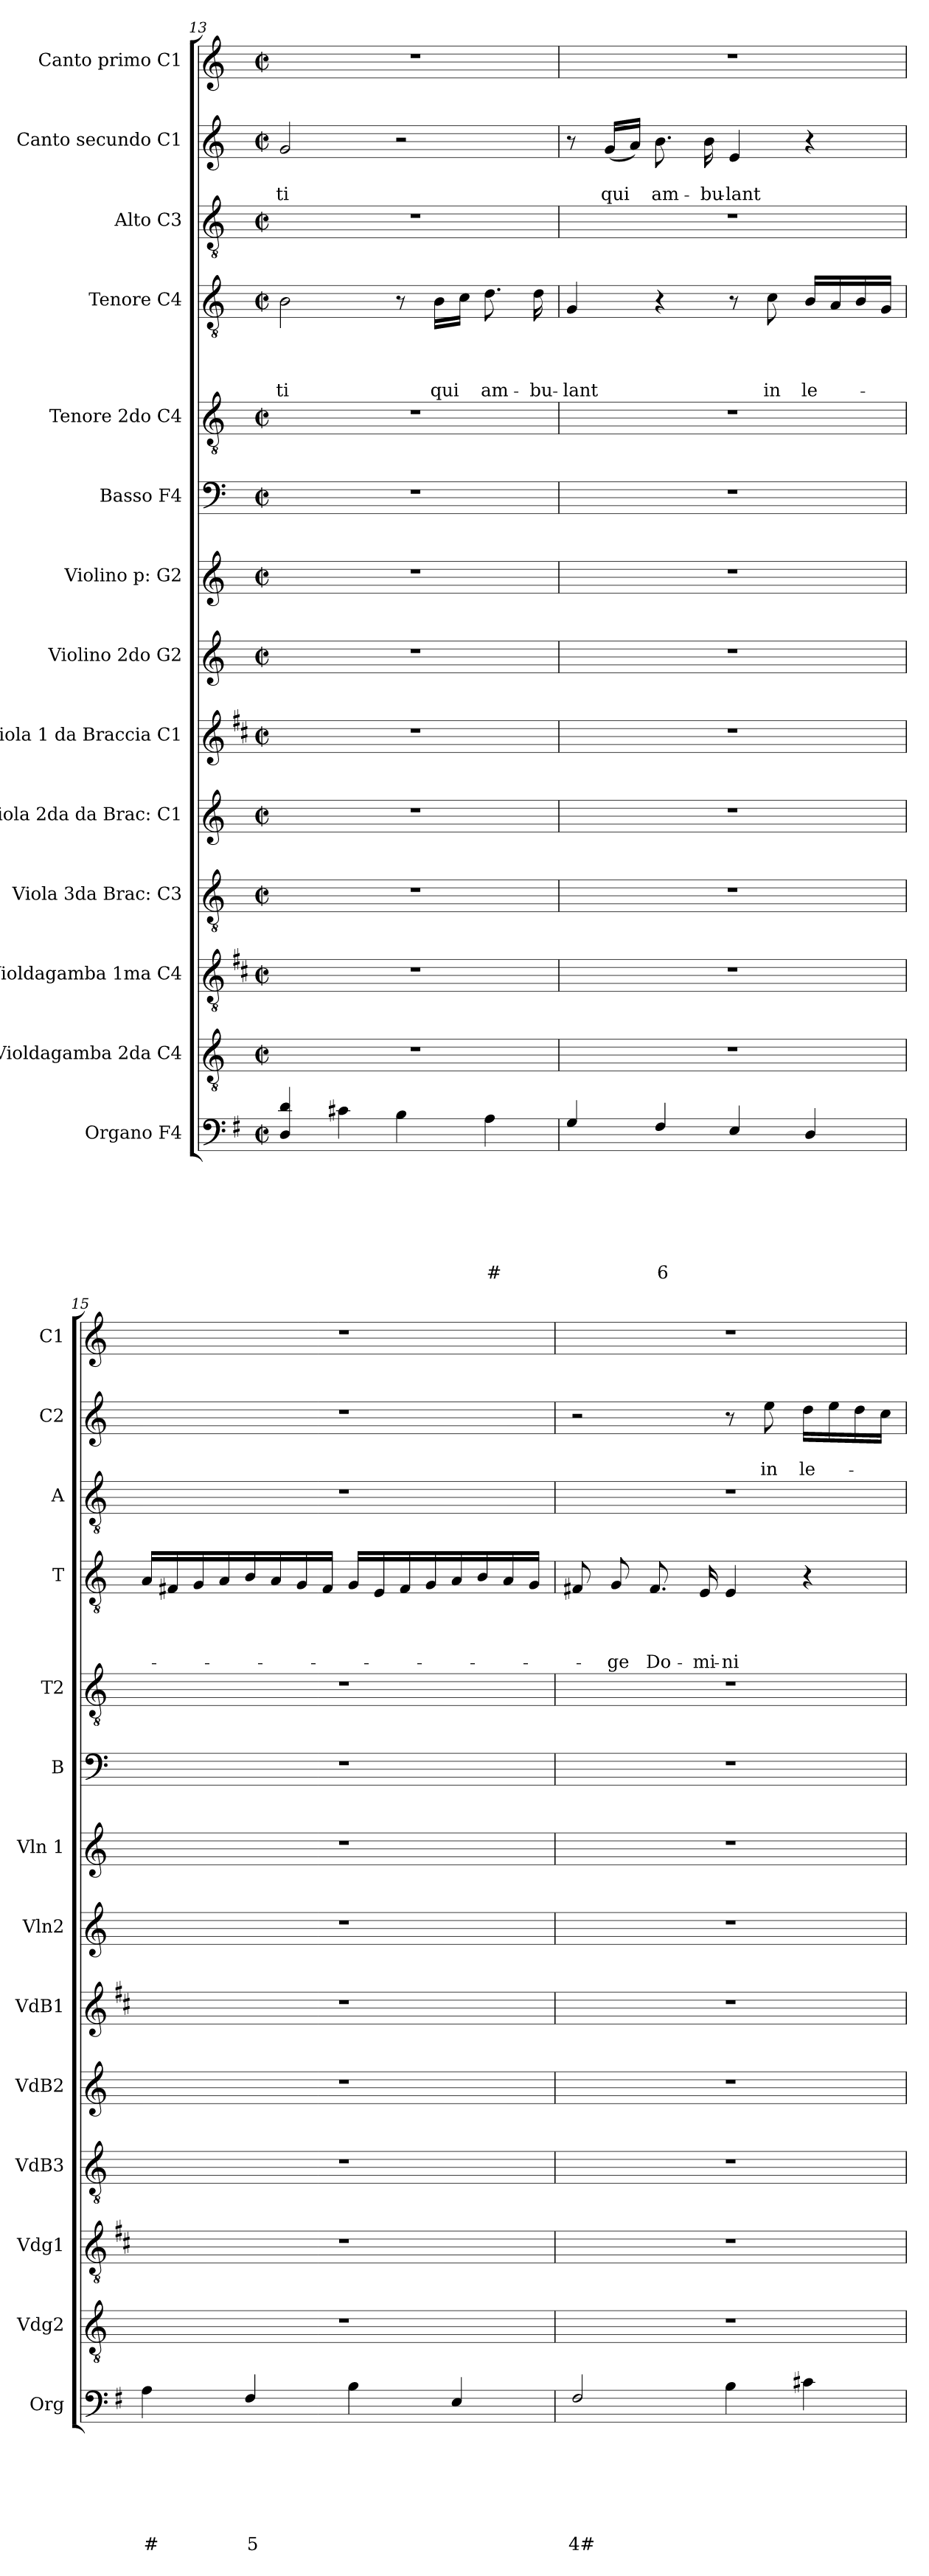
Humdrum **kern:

**kern	**text	**text	**text	**text	**text	**text	**text	**kern	**kern	**kern	**kern	**kern	**kern	**kern	**kern	**kern	**kern	**text	**text	**text	**text	**kern	**kern	**text	**text	**kern
*part14	*part14	*part14	*part14	*part14	*part14	*part14	*part14	*part13	*part12	*part11	*part10	*part9	*part8	*part7	*part6	*part5	*part4	*part4	*part4	*part4	*part4	*part3	*part2	*part2	*part2	*part1
*staff14	*staff14	*staff14	*staff14	*staff14	*staff14	*staff14	*staff14	*staff13	*staff12	*staff11	*staff10	*staff9	*staff8	*staff7	*staff6	*staff5	*staff4	*staff4	*staff4	*staff4	*staff4	*staff3	*staff2	*staff2	*staff2	*staff1
*I"Organo F4	*	*	*	*	*	*	*	*I"Violdagamba 2da C4	*I"Violdagamba 1ma C4	*I"Viola 3da Brac: C3	*I"Viola 2da da Brac: C1	*I"Viola 1 da Braccia C1	*I"Violino 2do G2	*I"Violino p: G2	*I"Basso F4	*I"Tenore 2do C4	*I"Tenore C4	*	*	*	*	*I"Alto C3	*I"Canto secundo C1	*	*	*I"Canto primo C1
*I'Org	*	*	*	*	*	*	*	*I'Vdg2	*I'Vdg1	*I'VdB3	*I'VdB2	*I'VdB1	*I'Vln2	*I'Vln 1	*I'B	*I'T2	*I'T	*	*	*	*	*I'A	*I'C2	*	*	*I'C1
*clefF4	*	*	*	*	*	*	*	*clefGv2	*clefGv2	*clefGv2	*clefG2	*clefG2	*clefG2	*clefG2	*clefF4	*clefGv2	*clefGv2	*	*	*	*	*clefGv2	*clefG2	*	*	*clefG2
*ITrd4c7	*	*	*	*	*	*	*	*	*ITrd1c2	*	*	*ITrd1c2	*	*	*ITrd8c14	*	*	*	*	*	*	*	*	*	*	*
*k[]	*	*	*	*	*	*	*	*k[]	*k[]	*k[]	*k[]	*k[]	*k[]	*k[]	*k[]	*k[]	*k[]	*	*	*	*	*k[]	*k[]	*	*	*k[]
*C:	*	*	*	*	*	*	*	*C:	*C:	*C:	*C:	*C:	*C:	*C:	*C:	*C:	*C:	*	*	*	*	*C:	*C:	*	*	*C:
*M2/2	*	*	*	*	*	*	*	*M2/2	*M2/2	*M2/2	*M2/2	*M2/2	*M2/2	*M2/2	*M2/2	*M2/2	*M2/2	*	*	*	*	*M2/2	*M2/2	*	*	*M2/2
*met(c|)	*	*	*	*	*	*	*	*met(c|)	*met(c|)	*met(c|)	*met(c|)	*met(c|)	*met(c|)	*met(c|)	*met(c|)	*met(c|)	*met(c|)	*	*	*	*	*met(c|)	*met(c|)	*	*	*met(c|)
=13	=13	=13	=13	=13	=13	=13	=13	=13	=13	=13	=13	=13	=13	=13	=13	=13	=13	=13	=13	=13	=13	=13	=13	=13	=13	=13
!	!	!	!	!	!	!	!	!	!	!	!	!	!	!	!	!	!	!	!	!	!LO:LY:b	!	!	!	!LO:LY:b	!
4GG/ 4G/	.	.	.	.	.	.	.	1r	1r	1r	1r	1r	1r	1r	1r	1r	2B\	.	.	.	-ti	1r	2g/	.	-ti	1r
4F#X\	.	.	.	.	.	.	.	.	.	.	.	.	.	.	.	.	.	.	.	.	.	.	.	.	.	.
4E\	.	.	.	.	.	.	.	.	.	.	.	.	.	.	.	.	8r	.	.	.	.	.	2r	.	.	.
!	!	!	!	!	!	!	!	!	!	!	!	!	!	!	!	!	!	!	!	!	!LO:LY:b	!	!	!	!	!
.	.	.	.	.	.	.	.	.	.	.	.	.	.	.	.	.	16B\LL	.	.	.	qui	.	.	.	.	.
.	.	.	.	.	.	.	.	.	.	.	.	.	.	.	.	.	16c\JJ	.	.	.	.	.	.	.	.	.
!	!	!	!	!	!	!	!LO:LY:b	!	!	!	!	!	!	!	!	!	!	!	!	!	!LO:LY:b	!	!	!	!	!
4D\	.	.	.	.	.	.	#	.	.	.	.	.	.	.	.	.	8.d\	.	.	.	am-	.	.	.	.	.
!	!	!	!	!	!	!	!	!	!	!	!	!	!	!	!	!	!	!	!	!	!LO:LY:b	!	!	!	!	!
.	.	.	.	.	.	.	.	.	.	.	.	.	.	.	.	.	16d\	.	.	.	-bu-	.	.	.	.	.
=14	=14	=14	=14	=14	=14	=14	=14	=14	=14	=14	=14	=14	=14	=14	=14	=14	=14	=14	=14	=14	=14	=14	=14	=14	=14	=14
!	!	!	!	!	!	!	!	!	!	!	!	!	!	!	!	!	!	!	!	!	!LO:LY:b	!	!	!	!	!
4C/	.	.	.	.	.	.	.	1r	1r	1r	1r	1r	1r	1r	1r	1r	4G/	.	.	.	-lant	1r	8r	.	.	1r
!	!	!	!	!	!	!	!	!	!	!	!	!	!	!	!	!	!	!	!	!	!	!	!	!	!LO:LY:b	!
.	.	.	.	.	.	.	.	.	.	.	.	.	.	.	.	.	.	.	.	.	.	.	(<16g/LL	.	qui	.
.	.	.	.	.	.	.	.	.	.	.	.	.	.	.	.	.	.	.	.	.	.	.	16a/JJ)	.	.	.
!	!	!	!	!	!	!	!LO:LY:b	!	!	!	!	!	!	!	!	!	!	!	!	!	!	!	!	!	!LO:LY:b	!
4BB/	.	.	.	.	.	.	6	.	.	.	.	.	.	.	.	.	4r	.	.	.	.	.	8.b\	.	am-	.
!	!	!	!	!	!	!	!	!	!	!	!	!	!	!	!	!	!	!	!	!	!	!	!	!	!LO:LY:b	!
.	.	.	.	.	.	.	.	.	.	.	.	.	.	.	.	.	.	.	.	.	.	.	16b\	.	-bu-	.
!	!	!	!	!	!	!	!	!	!	!	!	!	!	!	!	!	!	!	!	!	!	!	!	!	!LO:LY:b	!
4AA/	.	.	.	.	.	.	.	.	.	.	.	.	.	.	.	.	8r	.	.	.	.	.	4e/	.	-lant	.
!	!	!	!	!	!	!	!	!	!	!	!	!	!	!	!	!	!	!	!	!	!LO:LY:b	!	!	!	!	!
.	.	.	.	.	.	.	.	.	.	.	.	.	.	.	.	.	8c\	.	.	.	in	.	.	.	.	.
!	!	!	!	!	!	!	!	!	!	!	!	!	!	!	!	!	!	!	!	!	!LO:LY:b	!	!	!	!	!
4GG/	.	.	.	.	.	.	.	.	.	.	.	.	.	.	.	.	16B/LL	.	.	.	le-	.	4r	.	.	.
.	.	.	.	.	.	.	.	.	.	.	.	.	.	.	.	.	16A/	.	.	.	.	.	.	.	.	.
.	.	.	.	.	.	.	.	.	.	.	.	.	.	.	.	.	16B/	.	.	.	.	.	.	.	.	.
.	.	.	.	.	.	.	.	.	.	.	.	.	.	.	.	.	16G/JJ	.	.	.	.	.	.	.	.	.
!!LO:LB:g=z
=15	=15	=15	=15	=15	=15	=15	=15	=15	=15	=15	=15	=15	=15	=15	=15	=15	=15	=15	=15	=15	=15	=15	=15	=15	=15	=15
!	!	!	!	!	!	!	!LO:LY:b	!	!	!	!	!	!	!	!	!	!	!	!	!	!	!	!	!	!	!
4D\	.	.	.	.	.	.	#	1r	1r	1r	1r	1r	1r	1r	1r	1r	16A/LL	.	.	.	.	1r	1r	.	.	1r
.	.	.	.	.	.	.	.	.	.	.	.	.	.	.	.	.	16F#X/	.	.	.	.	.	.	.	.	.
.	.	.	.	.	.	.	.	.	.	.	.	.	.	.	.	.	16G/	.	.	.	.	.	.	.	.	.
.	.	.	.	.	.	.	.	.	.	.	.	.	.	.	.	.	16A/	.	.	.	.	.	.	.	.	.
!	!	!	!	!	!	!	!LO:LY:b	!	!	!	!	!	!	!	!	!	!	!	!	!	!	!	!	!	!	!
4BB/	.	.	.	.	.	.	5	.	.	.	.	.	.	.	.	.	16B/	.	.	.	.	.	.	.	.	.
.	.	.	.	.	.	.	.	.	.	.	.	.	.	.	.	.	16A/	.	.	.	.	.	.	.	.	.
.	.	.	.	.	.	.	.	.	.	.	.	.	.	.	.	.	16G/	.	.	.	.	.	.	.	.	.
.	.	.	.	.	.	.	.	.	.	.	.	.	.	.	.	.	16F#/JJ	.	.	.	.	.	.	.	.	.
4E\	.	.	.	.	.	.	.	.	.	.	.	.	.	.	.	.	16G/LL	.	.	.	.	.	.	.	.	.
.	.	.	.	.	.	.	.	.	.	.	.	.	.	.	.	.	16E/	.	.	.	.	.	.	.	.	.
.	.	.	.	.	.	.	.	.	.	.	.	.	.	.	.	.	16F#/	.	.	.	.	.	.	.	.	.
.	.	.	.	.	.	.	.	.	.	.	.	.	.	.	.	.	16G/	.	.	.	.	.	.	.	.	.
4AA/	.	.	.	.	.	.	.	.	.	.	.	.	.	.	.	.	16A/	.	.	.	.	.	.	.	.	.
.	.	.	.	.	.	.	.	.	.	.	.	.	.	.	.	.	16B/	.	.	.	.	.	.	.	.	.
.	.	.	.	.	.	.	.	.	.	.	.	.	.	.	.	.	16A/	.	.	.	.	.	.	.	.	.
.	.	.	.	.	.	.	.	.	.	.	.	.	.	.	.	.	16G/JJ	.	.	.	.	.	.	.	.	.
=16	=16	=16	=16	=16	=16	=16	=16	=16	=16	=16	=16	=16	=16	=16	=16	=16	=16	=16	=16	=16	=16	=16	=16	=16	=16	=16
!	!	!	!	!	!	!	!LO:LY:b	!	!	!	!	!	!	!	!	!	!	!	!	!	!	!	!	!	!	!
2BB/	.	.	.	.	.	.	4#	1r	1r	1r	1r	1r	1r	1r	1r	1r	8F#X/	.	.	.	.	1r	2r	.	.	1r
!	!	!	!	!	!	!	!	!	!	!	!	!	!	!	!	!	!	!	!	!	!LO:LY:b	!	!	!	!	!
.	.	.	.	.	.	.	.	.	.	.	.	.	.	.	.	.	8G/	.	.	.	-ge	.	.	.	.	.
!	!	!	!	!	!	!	!	!	!	!	!	!	!	!	!	!	!	!	!	!	!LO:LY:b	!	!	!	!	!
.	.	.	.	.	.	.	.	.	.	.	.	.	.	.	.	.	8.F#/	.	.	.	Do-	.	.	.	.	.
!	!	!	!	!	!	!	!	!	!	!	!	!	!	!	!	!	!	!	!	!	!LO:LY:b	!	!	!	!	!
.	.	.	.	.	.	.	.	.	.	.	.	.	.	.	.	.	16E/	.	.	.	-mi-	.	.	.	.	.
!	!	!	!	!	!	!	!	!	!	!	!	!	!	!	!	!	!	!	!	!	!LO:LY:b	!	!	!	!	!
4E\	.	.	.	.	.	.	.	.	.	.	.	.	.	.	.	.	4E/	.	.	.	-ni	.	8r	.	.	.
!	!	!	!	!	!	!	!	!	!	!	!	!	!	!	!	!	!	!	!	!	!	!	!	!	!LO:LY:b	!
.	.	.	.	.	.	.	.	.	.	.	.	.	.	.	.	.	.	.	.	.	.	.	8ee\	.	in	.
!	!	!	!	!	!	!	!	!	!	!	!	!	!	!	!	!	!	!	!	!	!	!	!	!	!LO:LY:b	!
4F#X\	.	.	.	.	.	.	.	.	.	.	.	.	.	.	.	.	4r	.	.	.	.	.	16dd\LL	.	le-	.
.	.	.	.	.	.	.	.	.	.	.	.	.	.	.	.	.	.	.	.	.	.	.	16ee\	.	.	.
.	.	.	.	.	.	.	.	.	.	.	.	.	.	.	.	.	.	.	.	.	.	.	16dd\	.	.	.
.	.	.	.	.	.	.	.	.	.	.	.	.	.	.	.	.	.	.	.	.	.	.	16cc\JJ	.	.	.
=	=	=	=	=	=	=	=	=	=	=	=	=	=	=	=	=	=	=	=	=	=	=	=	=	=	=
*-	*-	*-	*-	*-	*-	*-	*-	*-	*-	*-	*-	*-	*-	*-	*-	*-	*-	*-	*-	*-	*-	*-	*-	*-	*-	*-
